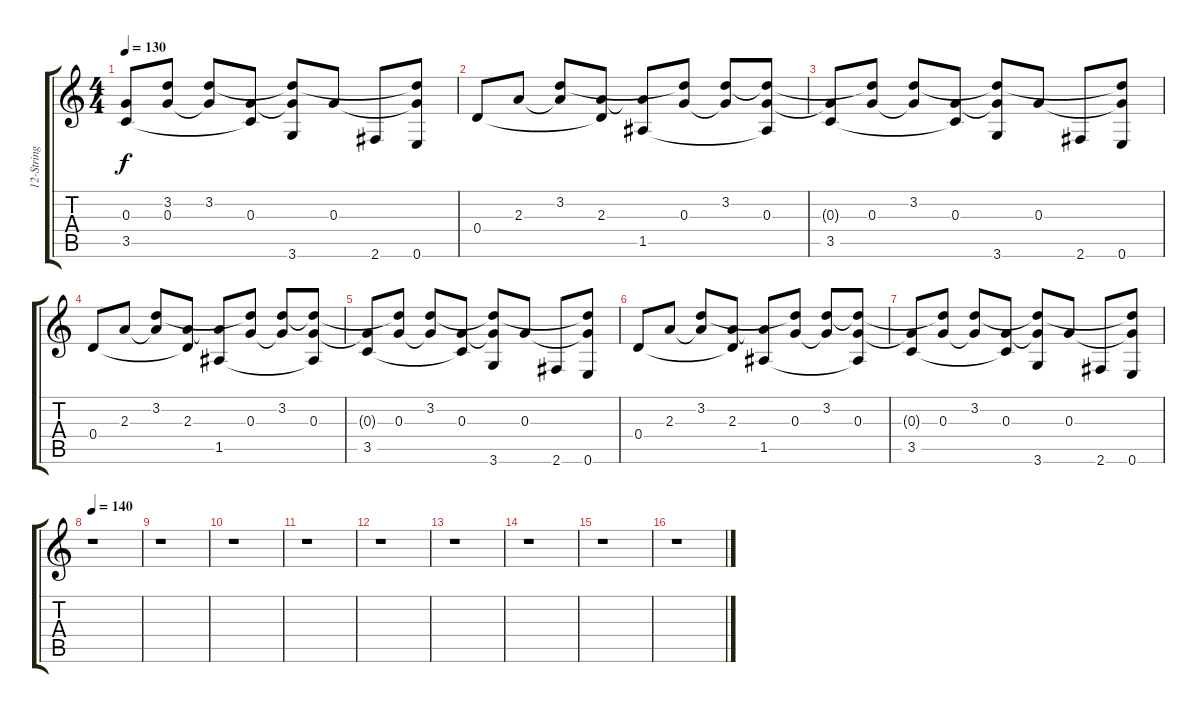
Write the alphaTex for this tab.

\track ("12-String Electric" "12-String ") {instrument distortionguitar}
\staff {score tabs}
\tuning (E4 B3 G3 D3 A2 E2) {hide}
\ts (4 4)
\tempo 130
\clef g2
\ks c
(0.3{t} 3.5).8{dy f} (3.2{t} 0.3).8 (3.2 0.3{t}).8 (0.3 3.5{t}).8 (3.2{t} 0.3{t} 3.6).8 0.3.8 2.6.8 (3.2{t} 0.3{t} 0.6).8 |
0.4.8 2.3.8 (3.2 2.3{t}).8 (2.3 0.4{t}).8 (2.3{t} 1.5).8 (3.2{t} 0.3).8 (3.2 0.3{t}).8 (3.2{t} 0.3 1.5{t}).8 |
(0.3{t} 3.5).8 (3.2{t} 0.3).8 (3.2 0.3{t}).8 (0.3 3.5{t}).8 (3.2{t} 0.3{t} 3.6).8 0.3.8 2.6.8 (3.2{t} 0.3{t} 0.6).8 |
0.4.8 2.3.8 (3.2 2.3{t}).8 (2.3 0.4{t}).8 (2.3{t} 1.5).8 (3.2{t} 0.3).8 (3.2 0.3{t}).8 (3.2{t} 0.3 1.5{t}).8 |
(0.3{t} 3.5).8 (3.2{t} 0.3).8 (3.2 0.3{t}).8 (0.3 3.5{t}).8 (3.2{t} 0.3{t} 3.6).8 0.3.8 2.6.8 (3.2{t} 0.3{t} 0.6).8 |
0.4.8 2.3.8 (3.2 2.3{t}).8 (2.3 0.4{t}).8 (2.3{t} 1.5).8 (3.2{t} 0.3).8 (3.2 0.3{t}).8 (3.2{t} 0.3 1.5{t}).8 |
(0.3{t} 3.5).8 (3.2{t} 0.3).8 (3.2 0.3{t}).8 (0.3 3.5{t}).8 (3.2{t} 0.3{t} 3.6).8 0.3.8 2.6.8 (3.2{t} 0.3{t} 0.6).8 |
\tempo 140
r.1 |
r.1 |
r.1 |
r.1 |
r.1 |
r.1 |
r.1 |
r.1 |
r.1
